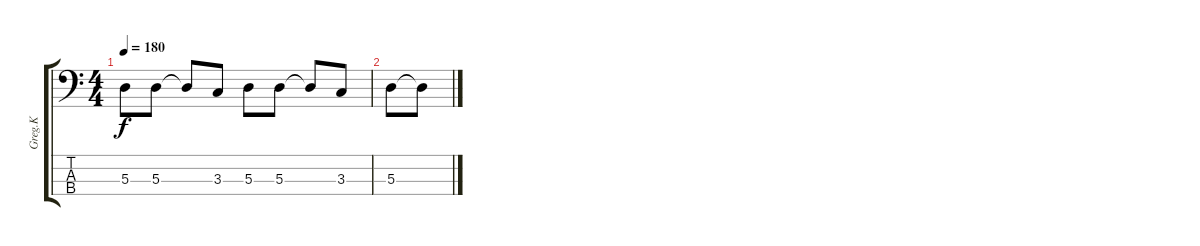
\track ("Greg.K" "Greg.K") {instrument electricbassfinger}
\staff {score tabs}
\tuning (G2 D2 A1 E1) {hide}
\ts (4 4)
\tempo 180
\clef f4
\ks c
5.3.8{dy f} 5.3.8 5.3{t}.8 3.3.8 5.3.8 5.3.8 5.3{t}.8 3.3.8 |
5.3.8 5.3{t}.8
